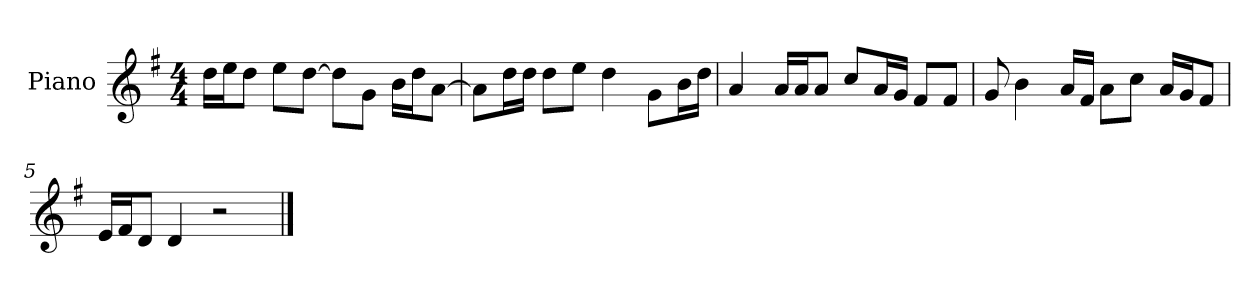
**kern
*part1
*staff1
*I"Piano
*I'P-no
*clefG2
*k[f#]
*M4/4
*MM90
=1
16dd\LL
16ee\J
8dd\J
8ee\L
[8dd\J
8dd\L]
8g\J
16b\LL
16dd\J
[8a\J
=2
8a\L]
16dd\L
16dd\JJ
8dd\L
8ee\J
4dd\
8g\L
16b\L
16dd\JJ
=3
4a/
16a/LL
16a/J
8a/J
8cc/L
16a/L
16g/JJ
8f#/L
8f#/J
=4
8g/
4b\
16a/LL
16f#/JJ
8a\L
8cc\J
16a/LL
16g/J
8f#/J
!!LO:LB:g=z
=5
16e/LL
16f#/J
8d/J
4d/
2r
==
*-
